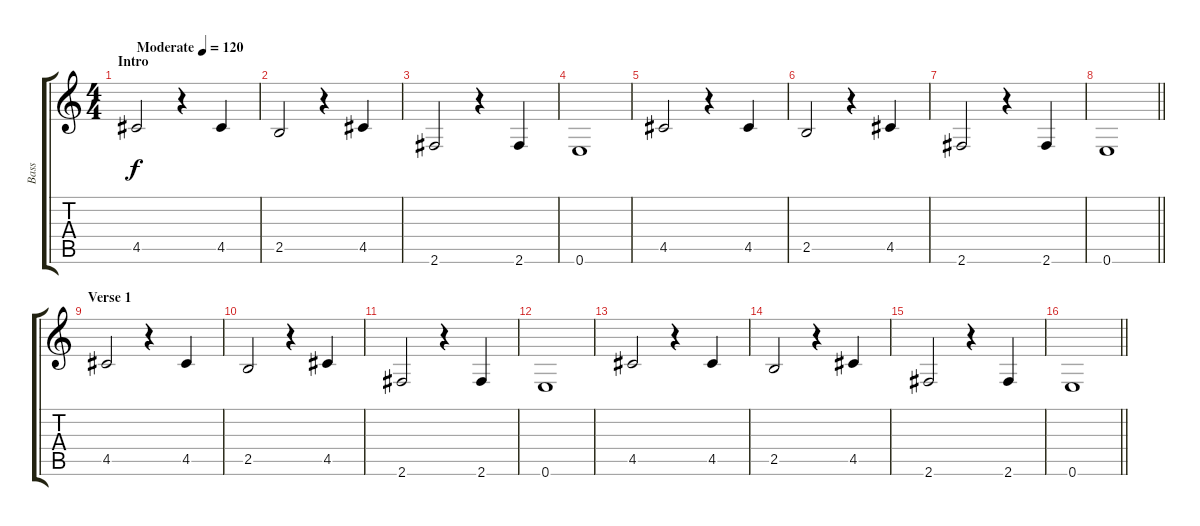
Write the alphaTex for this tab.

\track ("Bass" "Bass") {instrument electricbassfinger}
\staff {score tabs}
\tuning (E4 B3 G3 D3 A2 E2) {hide}
\ts (4 4)
\section ("" "Intro")
\tempo (120 "Moderate")
\clef g2
\ks c
4.5.2{dy f instrument electricbassfinger} r.4 4.5.4 |
2.5.2 r.4 4.5.4 |
2.6.2 r.4 2.6.4 |
0.6.1 |
4.5.2 r.4 4.5.4 |
2.5.2 r.4 4.5.4 |
2.6.2 r.4 2.6.4 |
\barLineRight lightlight
0.6.1 |
\section ("" "Verse 1")
4.5.2 r.4 4.5.4 |
2.5.2 r.4 4.5.4 |
2.6.2 r.4 2.6.4 |
0.6.1 |
4.5.2 r.4 4.5.4 |
2.5.2 r.4 4.5.4 |
2.6.2 r.4 2.6.4 |
\barLineRight lightlight
0.6.1
